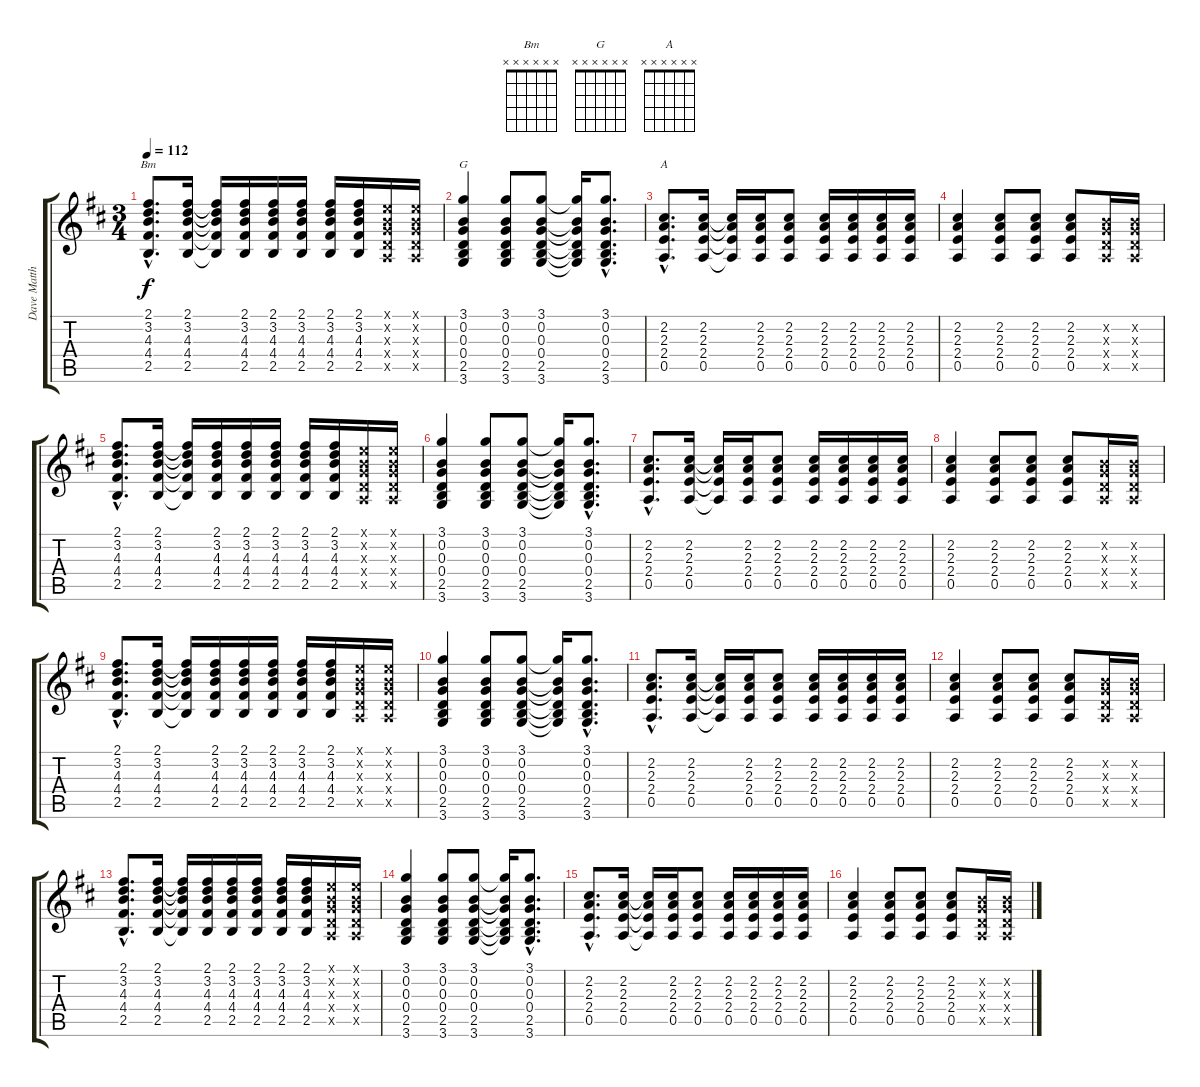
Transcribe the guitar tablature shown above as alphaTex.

\track ("Dave Matthews" "Dave Matth") {instrument acousticguitarsteel}
\staff {score tabs}
\tuning (E4 B3 G3 D3 A2 E2) {hide}
\chord ("Bm" x x x x x x)
\chord ("G" x x x x x x)
\chord ("A" x x x x x x)
\ts (3 4)
\tempo 112
\clef g2
\ks bminor
(2.1{hac} 3.2{hac} 4.3{hac} 4.4{hac} 2.5{hac}).8{d ch "Bm" dy f} (2.1 3.2 4.3 4.4 2.5).16 (2.1{t} 3.2{t} 4.3{t} 4.4{t} 2.5{t}).16 (2.1 3.2 4.3 4.4 2.5).16 (2.1 3.2 4.3 4.4 2.5).16 (2.1 3.2 4.3 4.4 2.5).16 (2.1 3.2 4.3 4.4 2.5).16 (2.1 3.2 4.3 4.4 2.5).16 (0.1{x} 0.2{x} 0.3{x} 0.4{x} 0.5{x}).16 (0.1{x} 0.2{x} 0.3{x} 0.4{x} 0.5{x}).16 |
(3.1 0.2 0.3 0.4 2.5 3.6).4{ch "G"} (3.1 0.2 0.3 0.4 2.5 3.6).8 (3.1 0.2 0.3 0.4 2.5 3.6).8 (3.1{t} 0.2{t} 0.3{t} 0.4{t} 2.5{t} 3.6{t}).16 (3.1{hac} 0.2{hac} 0.3{hac} 0.4{hac} 2.5{hac} 3.6{hac}).8{d} |
(2.2{hac} 2.3{hac} 2.4{hac} 0.5{hac}).8{d ch "A"} (2.2 2.3 2.4 0.5).16 (2.2{t} 2.3{t} 2.4{t} 0.5{t}).16 (2.2 2.3 2.4 0.5).16 (2.2 2.3 2.4 0.5).8 (2.2 2.3 2.4 0.5).16 (2.2 2.3 2.4 0.5).16 (2.2 2.3 2.4 0.5).16 (2.2 2.3 2.4 0.5).16 |
(2.2 2.3 2.4 0.5).4 (2.2 2.3 2.4 0.5).8 (2.2 2.3 2.4 0.5).8 (2.2 2.3 2.4 0.5).8 (0.2{x} 0.3{x} 0.4{x} 0.5{x}).16 (0.2{x} 0.3{x} 0.4{x} 0.5{x}).16 |
(2.1{hac} 3.2{hac} 4.3{hac} 4.4{hac} 2.5{hac}).8{d} (2.1 3.2 4.3 4.4 2.5).16 (2.1{t} 3.2{t} 4.3{t} 4.4{t} 2.5{t}).16 (2.1 3.2 4.3 4.4 2.5).16 (2.1 3.2 4.3 4.4 2.5).16 (2.1 3.2 4.3 4.4 2.5).16 (2.1 3.2 4.3 4.4 2.5).16 (2.1 3.2 4.3 4.4 2.5).16 (0.1{x} 0.2{x} 0.3{x} 0.4{x} 0.5{x}).16 (0.1{x} 0.2{x} 0.3{x} 0.4{x} 0.5{x}).16 |
(3.1 0.2 0.3 0.4 2.5 3.6).4 (3.1 0.2 0.3 0.4 2.5 3.6).8 (3.1 0.2 0.3 0.4 2.5 3.6).8 (3.1{t} 0.2{t} 0.3{t} 0.4{t} 2.5{t} 3.6{t}).16 (3.1{hac} 0.2{hac} 0.3{hac} 0.4{hac} 2.5{hac} 3.6{hac}).8{d} |
(2.2{hac} 2.3{hac} 2.4{hac} 0.5{hac}).8{d} (2.2 2.3 2.4 0.5).16 (2.2{t} 2.3{t} 2.4{t} 0.5{t}).16 (2.2 2.3 2.4 0.5).16 (2.2 2.3 2.4 0.5).8 (2.2 2.3 2.4 0.5).16 (2.2 2.3 2.4 0.5).16 (2.2 2.3 2.4 0.5).16 (2.2 2.3 2.4 0.5).16 |
(2.2 2.3 2.4 0.5).4 (2.2 2.3 2.4 0.5).8 (2.2 2.3 2.4 0.5).8 (2.2 2.3 2.4 0.5).8 (0.2{x} 0.3{x} 0.4{x} 0.5{x}).16 (0.2{x} 0.3{x} 0.4{x} 0.5{x}).16 |
(2.1{hac} 3.2{hac} 4.3{hac} 4.4{hac} 2.5{hac}).8{d} (2.1 3.2 4.3 4.4 2.5).16 (2.1{t} 3.2{t} 4.3{t} 4.4{t} 2.5{t}).16 (2.1 3.2 4.3 4.4 2.5).16 (2.1 3.2 4.3 4.4 2.5).16 (2.1 3.2 4.3 4.4 2.5).16 (2.1 3.2 4.3 4.4 2.5).16 (2.1 3.2 4.3 4.4 2.5).16 (0.1{x} 0.2{x} 0.3{x} 0.4{x} 0.5{x}).16 (0.1{x} 0.2{x} 0.3{x} 0.4{x} 0.5{x}).16 |
(3.1 0.2 0.3 0.4 2.5 3.6).4 (3.1 0.2 0.3 0.4 2.5 3.6).8 (3.1 0.2 0.3 0.4 2.5 3.6).8 (3.1{t} 0.2{t} 0.3{t} 0.4{t} 2.5{t} 3.6{t}).16 (3.1{hac} 0.2{hac} 0.3{hac} 0.4{hac} 2.5{hac} 3.6{hac}).8{d} |
(2.2{hac} 2.3{hac} 2.4{hac} 0.5{hac}).8{d} (2.2 2.3 2.4 0.5).16 (2.2{t} 2.3{t} 2.4{t} 0.5{t}).16 (2.2 2.3 2.4 0.5).16 (2.2 2.3 2.4 0.5).8 (2.2 2.3 2.4 0.5).16 (2.2 2.3 2.4 0.5).16 (2.2 2.3 2.4 0.5).16 (2.2 2.3 2.4 0.5).16 |
(2.2 2.3 2.4 0.5).4 (2.2 2.3 2.4 0.5).8 (2.2 2.3 2.4 0.5).8 (2.2 2.3 2.4 0.5).8 (0.2{x} 0.3{x} 0.4{x} 0.5{x}).16 (0.2{x} 0.3{x} 0.4{x} 0.5{x}).16 |
(2.1{hac} 3.2{hac} 4.3{hac} 4.4{hac} 2.5{hac}).8{d} (2.1 3.2 4.3 4.4 2.5).16 (2.1{t} 3.2{t} 4.3{t} 4.4{t} 2.5{t}).16 (2.1 3.2 4.3 4.4 2.5).16 (2.1 3.2 4.3 4.4 2.5).16 (2.1 3.2 4.3 4.4 2.5).16 (2.1 3.2 4.3 4.4 2.5).16 (2.1 3.2 4.3 4.4 2.5).16 (0.1{x} 0.2{x} 0.3{x} 0.4{x} 0.5{x}).16 (0.1{x} 0.2{x} 0.3{x} 0.4{x} 0.5{x}).16 |
(3.1 0.2 0.3 0.4 2.5 3.6).4 (3.1 0.2 0.3 0.4 2.5 3.6).8 (3.1 0.2 0.3 0.4 2.5 3.6).8 (3.1{t} 0.2{t} 0.3{t} 0.4{t} 2.5{t} 3.6{t}).16 (3.1{hac} 0.2{hac} 0.3{hac} 0.4{hac} 2.5{hac} 3.6{hac}).8{d} |
(2.2{hac} 2.3{hac} 2.4{hac} 0.5{hac}).8{d} (2.2 2.3 2.4 0.5).16 (2.2{t} 2.3{t} 2.4{t} 0.5{t}).16 (2.2 2.3 2.4 0.5).16 (2.2 2.3 2.4 0.5).8 (2.2 2.3 2.4 0.5).16 (2.2 2.3 2.4 0.5).16 (2.2 2.3 2.4 0.5).16 (2.2 2.3 2.4 0.5).16 |
(2.2 2.3 2.4 0.5).4 (2.2 2.3 2.4 0.5).8 (2.2 2.3 2.4 0.5).8 (2.2 2.3 2.4 0.5).8 (0.2{x} 0.3{x} 0.4{x} 0.5{x}).16 (0.2{x} 0.3{x} 0.4{x} 0.5{x}).16
